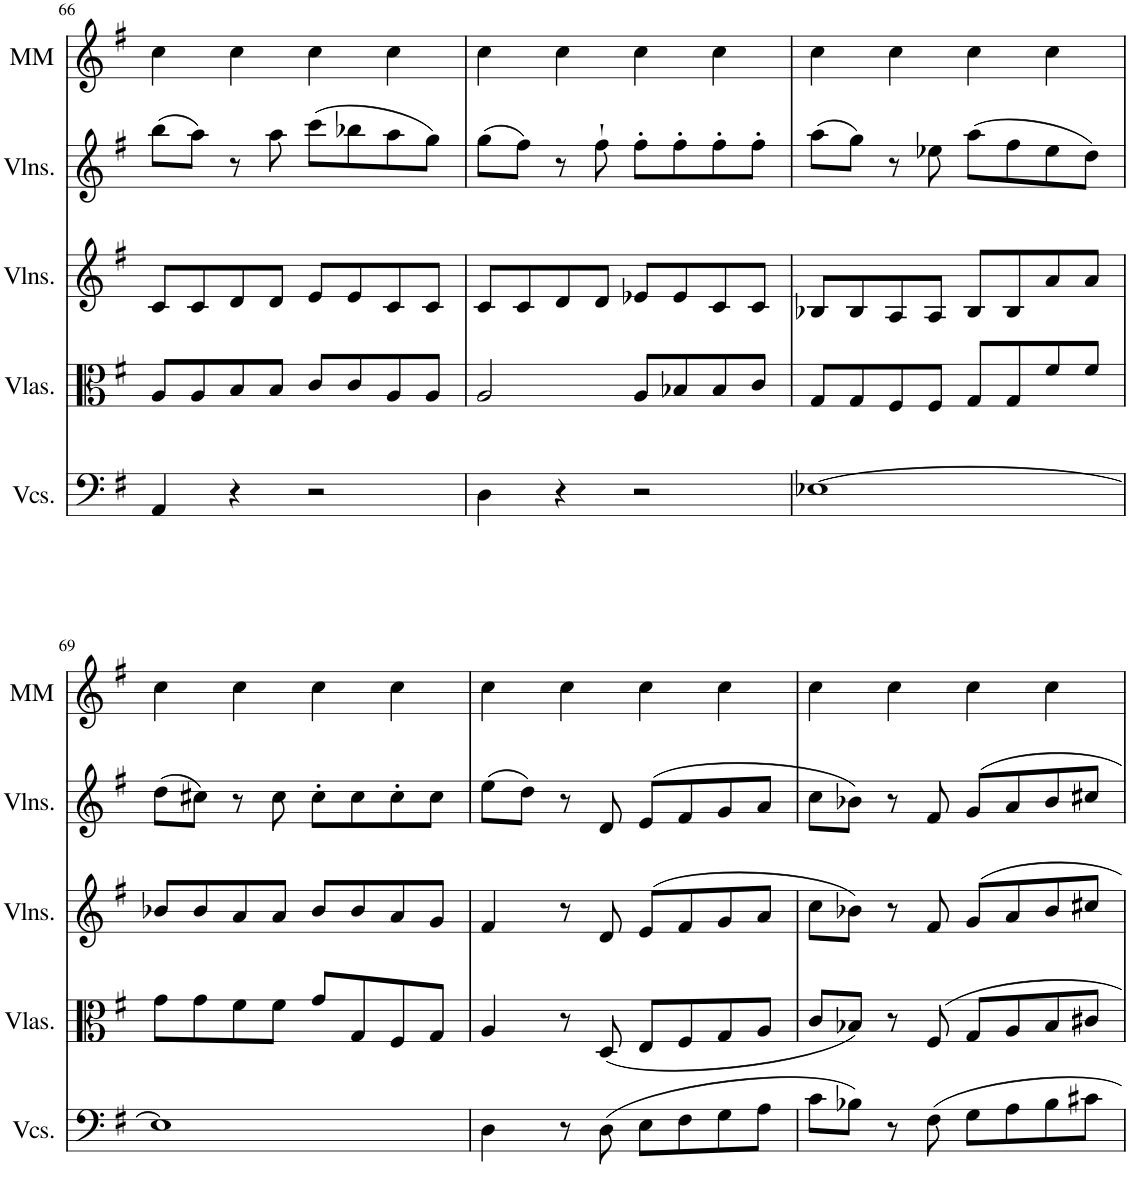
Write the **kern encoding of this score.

**kern	**kern	**kern	**kern	**kern
*part5	*part4	*part3	*part2	*part1
*staff5	*staff4	*staff3	*staff2	*staff1
*I"Violoncellos	*I"Violas	*I"Violins	*I"Violins	*I"MM
*I'Vcs.	*I'Vlas.	*I'Vlns.	*I'Vlns.	*I'MM
!!LO:PB:g=z
*clefF4	*clefC3	*clefG2	*clefG2	*clefG2
*k[f#]	*k[f#]	*k[f#]	*k[f#]	*k[f#]
*M4/4	*M4/4	*M4/4	*M4/4	*M4/4
*met(c)	*met(c)	*met(c)	*met(c)	*met(c)
=66	=66	=66	=66	=66
4AA/	8A/L	8c/L	(8bb\L	4cc\
.	8A/	8c/	8aa\J)	.
4r	8B/	8d/	8r	4cc\
.	8B/J	8d/J	8aa\	.
2r	8c/L	8e/L	(8ccc\L	4cc\
.	8c/	8e/	8bb-X\	.
.	8A/	8c/	8aa\	4cc\
.	8A/J	8c/J	8gg\J)	.
=67	=67	=67	=67	=67
4D\	2A/	8c/L	(8gg\L	4cc\
.	.	8c/	8ff#\J)	.
4r	.	8d/	8r	4cc\
.	.	8d/J	8ff#`\	.
2r	8A/L	8e-X/L	8ff#'\L	4cc\
.	8B-X/	8e-/	8ff#'\	.
.	8B-/	8c/	8ff#'\	4cc\
.	8c/J	8c/J	8ff#'\J	.
=68	=68	=68	=68	=68
[1E-X	8G/L	8B-X/L	(8aa\L	4cc\
.	8G/	8B-/	8gg\J)	.
.	8F#/	8A/	8r	4cc\
.	8F#/J	8A/J	8ee-X\	.
.	8G/L	8B-/L	(8aa\L	4cc\
.	8G/	8B-/	8ff#\	.
.	8f#/	8a/	8ee-\	4cc\
.	8f#/J	8a/J	8dd\J)	.
!!LO:LB:g=z
=69	=69	=69	=69	=69
1E-]	8g\L	8b-X/L	(8dd\L	4cc\
.	8g\	8b-/	8cc#X\J)	.
.	8f#\	8a/	8r	4cc\
.	8f#\J	8a/J	8cc#\	.
.	8g/L	8b-/L	8cc#'\L	4cc\
.	8G/	8b-/	8cc#\	.
.	8F#/	8a/	8cc#'\	4cc\
.	8G/J	8g/J	8cc#\J	.
=70	=70	=70	=70	=70
4D\	4A/	4f#/	(8ee\L	4cc\
.	.	.	8dd\J)	.
8r	8r	8r	8r	4cc\
(8D\	(8D/	8d/	8d/	.
8E\L	8E/L	(>8e/L	(>8e/L	4cc\
8F#\	8F#/	8f#/	8f#/	.
8G\	8G/	8g/	8g/	4cc\
8A\J	8A/J	8a/J	8a/J	.
=71	=71	=71	=71	=71
8c\L	8c/L	8cc\L	8cc\L	4cc\
8B-X\J)	8B-X/J)	8b-X\J)	8b-X\J)	.
8r	8r	8r	8r	4cc\
8F#\	8F#/	8f#/	8f#/	.
8G\L	8G/L	8g/L	8g/L	4cc\
8A\	8A/	8a/	8a/	.
8B-\	8B-/	8b-/	8b-/	4cc\
8c#X\J	8c#X/J	8cc#X/J	8cc#X/J	.
=	=	=	=	=
*-	*-	*-	*-	*-
